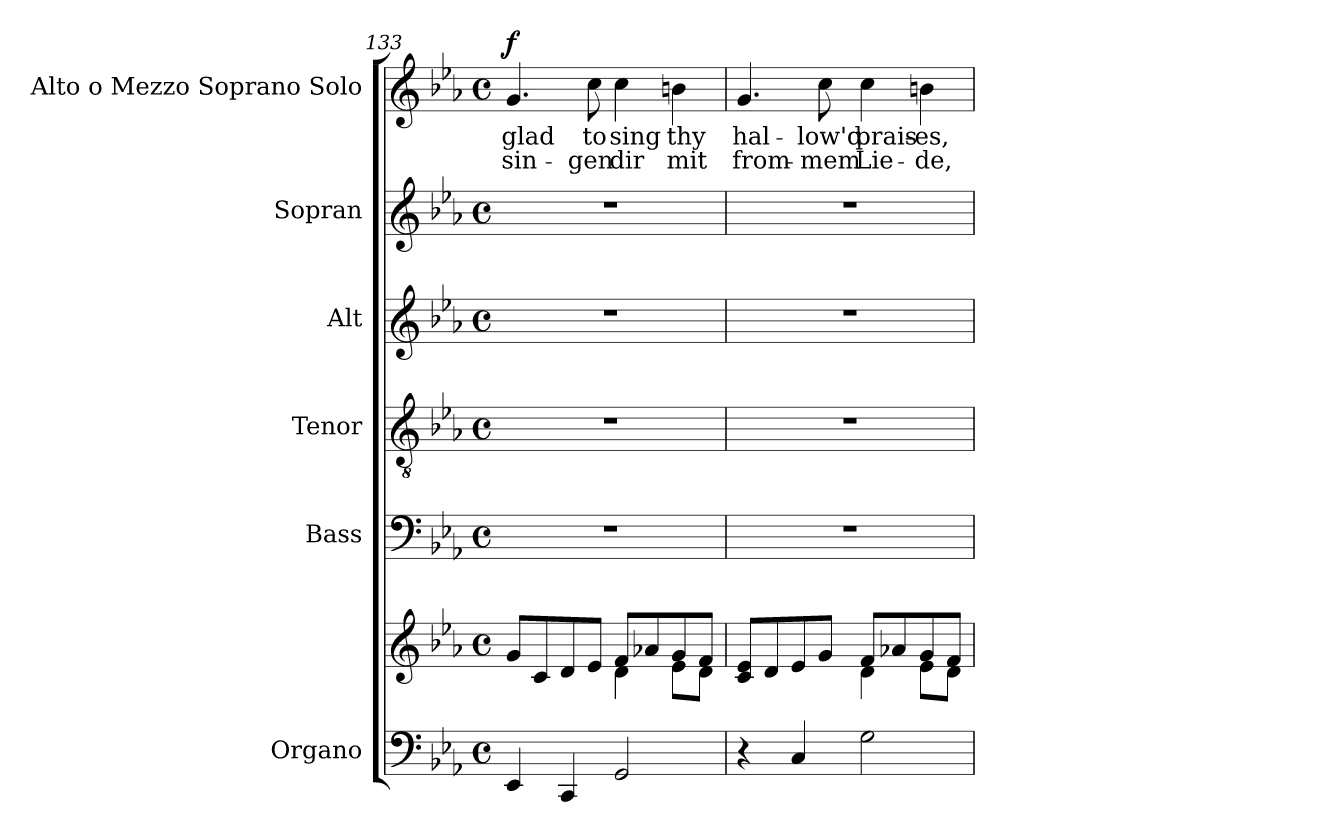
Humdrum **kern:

**kern	**kern	**kern	**kern	**kern	**kern	**kern	**text	**text	**dynam
*part6	*part6	*part5	*part4	*part3	*part2	*part1	*part1	*part1	*part1
*staff7	*staff6	*staff5	*staff4	*staff3	*staff2	*staff1	*staff1	*staff1	*staff1
*I"Organo	*	*I"Bass	*I"Tenor	*I"Alt	*I"Sopran	*I"Alto o Mezzo Soprano Solo	*	*	*
*	*	*I'B	*I'T	*I'A	*I'S	*I'S o l o	*	*	*
!!LO:PB:g=z
*clefF4	*clefG2	*clefF4	*clefGv2	*clefG2	*clefG2	*clefG2	*	*	*
*k[b-e-a-]	*k[b-e-a-]	*k[b-e-a-]	*k[b-e-a-]	*k[b-e-a-]	*k[b-e-a-]	*k[b-e-a-]	*	*	*
*M4/4	*M4/4	*M4/4	*M4/4	*M4/4	*M4/4	*M4/4	*	*	*
*met(c)	*met(c)	*met(c)	*met(c)	*met(c)	*met(c)	*met(c)	*	*	*
=133	=133	=133	=133	=133	=133	=133	=133	=133	=133
*	*^	*	*	*	*	*	*	*	*
!	!	!	!	!	!	!	!	!LO:LY:b	!LO:LY:b	!LO:DY:b
4EE-/	8g/L	2ryy	1r	1r	1r	1r	4.g/	glad	sin-	f
.	8c/	.	.	.	.	.	.	.	.	.
4CC/	8d/	.	.	.	.	.	.	.	.	.
!	!	!	!	!	!	!	!	!LO:LY:b	!LO:LY:b	!
.	8e-/J	.	.	.	.	.	8cc\	to	-gen	.
!	!	!	!	!	!	!	!	!LO:LY:b	!LO:LY:b	!
2GG/	8f/L	4d\	.	.	.	.	4cc\	sing	dir	.
.	8a-X/	.	.	.	.	.	.	.	.	.
!	!	!	!	!	!	!	!	!LO:LY:b	!LO:LY:b	!
.	8g/	8e-\L	.	.	.	.	4bn\	thy	mit	.
.	8f/J	8d\J	.	.	.	.	.	.	.	.
=134	=134	=134	=134	=134	=134	=134	=134	=134	=134	=134
!	!	!	!	!	!	!	!	!LO:LY:b	!LO:LY:b	!
4r	8c/ 8e-/L	2rffyy	1r	1r	1r	1r	4.g/	hal-	from-	.
.	8d/	.	.	.	.	.	.	.	.	.
4C/	8e-/	.	.	.	.	.	.	.	.	.
!	!	!	!	!	!	!	!	!LO:LY:b	!LO:LY:b	!
.	8g/J	.	.	.	.	.	8cc\	-low'd	-mem	.
!	!	!	!	!	!	!	!	!LO:LY:b	!LO:LY:b	!
2G\	8f/L	4d\	.	.	.	.	4cc\	prais-	Lie-	.
.	8a-X/	.	.	.	.	.	.	.	.	.
!	!	!	!	!	!	!	!	!LO:LY:b	!LO:LY:b	!
.	8g/	8e-\L	.	.	.	.	4bn\	-es,	-de,	.
.	8f/J	8d\J	.	.	.	.	.	.	.	.
*	*v	*v	*	*	*	*	*	*	*	*
=	=	=	=	=	=	=	=	=	=
*-	*-	*-	*-	*-	*-	*-	*-	*-	*-
